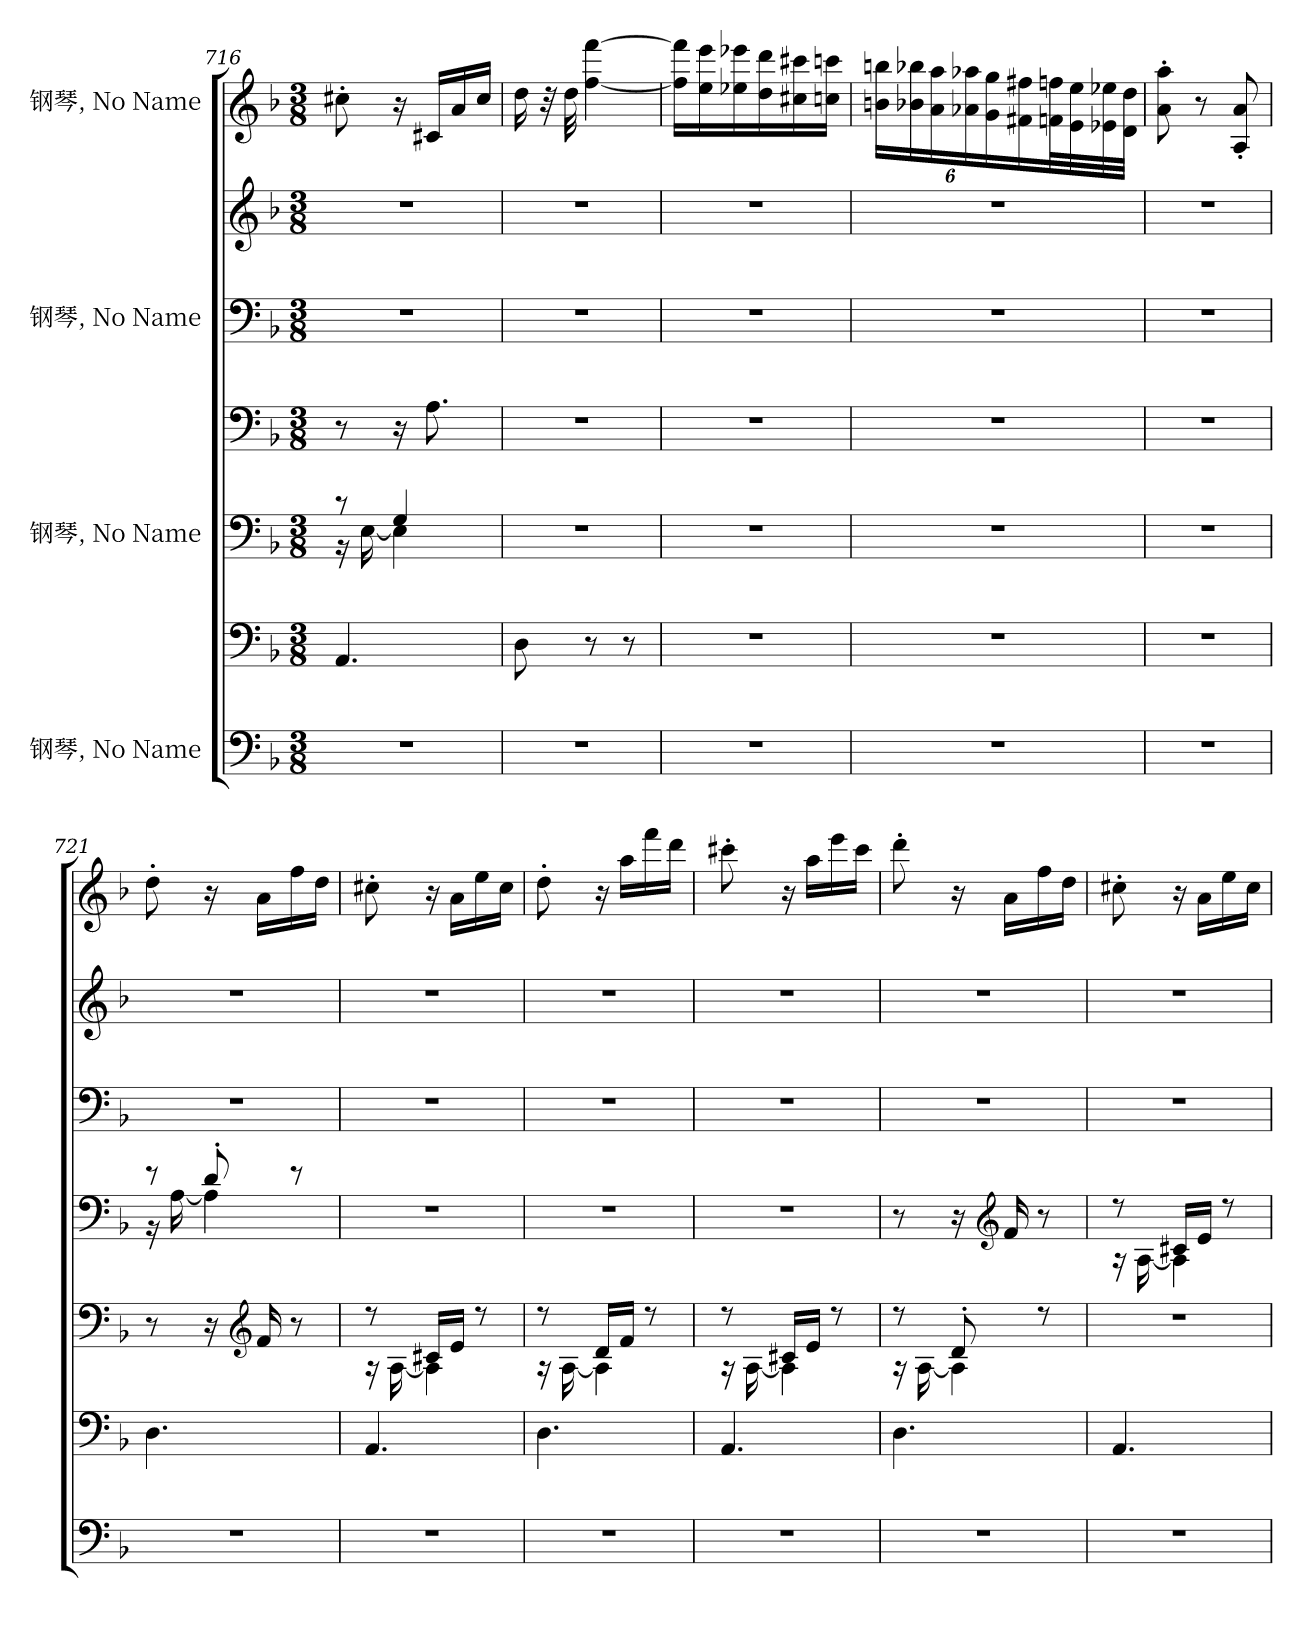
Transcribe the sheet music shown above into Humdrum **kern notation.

**kern	**kern	**kern	**kern	**kern	**kern	**kern
*part4	*part4	*part3	*part3	*part2	*part2	*part1
*staff7	*staff6	*staff5	*staff4	*staff3	*staff2	*staff1
*I"钢琴, No Name	*	*I"钢琴, No Name	*	*I"钢琴, No Name	*	*I"钢琴, No Name
*clefF4	*clefF4	*clefF4	*clefF4	*clefF4	*clefG2	*clefG2
*k[b-]	*k[b-]	*k[b-]	*k[b-]	*k[b-]	*k[b-]	*k[b-]
*M3/8	*M3/8	*M3/8	*M3/8	*M3/8	*M3/8	*M3/8
=716	=716	=716	=716	=716	=716	=716
*	*	*^	*	*	*	*
4.r	4.AA/	8r	16r	8r	4.r	4.r	8cc#X'\
.	.	.	[16E\	.	.	.	.
.	.	4G/	4E\]	16r	.	.	16r
.	.	.	.	8.A\	.	.	16c#X/LL
.	.	.	.	.	.	.	16a/
.	.	.	.	.	.	.	16cc#/JJ
*	*	*v	*v	*	*	*	*
!!LO:PB:g=z
=717	=717	=717	=717	=717	=717	=717
4.r	8D\	4.r	4.r	4.r	4.r	16dd\
.	.	.	.	.	.	32r
.	.	.	.	.	.	32dd\
.	8r	.	.	.	.	[4ff\ [4fff\
.	8r	.	.	.	.	.
=718	=718	=718	=718	=718	=718	=718
4.r	4.r	4.r	4.r	4.r	4.r	16ff\] 16fff\]LL
*	*	*	*	*	*	*MM109
.	.	.	.	.	.	16ee\ 16eee\
.	.	.	.	.	.	16ee-X\ 16eee-X\
.	.	.	.	.	.	16dd\ 16ddd\
.	.	.	.	.	.	16cc#X\ 16ccc#X\
.	.	.	.	.	.	16ccn\ 16cccn\JJ
=719	=719	=719	=719	=719	=719	=719
*	*	*	*	*	*	*Xbrackettup
*	*	*	*	*	*	*MM107
4.r	4.r	4.r	4.r	4.r	4.r	24bn\ 24bbn\LL
.	.	.	.	.	.	24b-X\ 24bb-X\
.	.	.	.	.	.	24a\ 24aa\
.	.	.	.	.	.	24a-X\ 24aa-X\
.	.	.	.	.	.	24g\ 24gg\
.	.	.	.	.	.	24f#X\ 24ff#X\
*	*	*	*	*	*	*MM105
.	.	.	.	.	.	32fn\ 32ffn\L
.	.	.	.	.	.	32e\ 32ee\
*	*	*	*	*	*	*MM103
.	.	.	.	.	.	32e-X\ 32ee-X\
*	*	*	*	*	*	*MM102
.	.	.	.	.	.	32d\ 32dd\JJJ
=720	=720	=720	=720	=720	=720	=720
*	*	*	*	*	*	*MM96
4.r	4.r	4.r	4.r	4.r	4.r	8a\' 8aa\'
.	.	.	.	.	.	8r
.	.	.	.	.	.	8A/' 8a/'
!!LO:PB:g=z
=721	=721	=721	=721	=721	=721	=721
*	*	*	*	*	*	*MM111
*	*	*	*^	*	*	*
4.r	4.D\	8r	8r	16r	4.r	4.r	8dd'\
.	.	.	.	[16A\	.	.	.
.	.	16r	8d'/	4A\]	.	.	16r
*	*	*clefG2	*	*	*	*	*
.	.	16f/	.	.	.	.	16a\LL
.	.	8r	8r	.	.	.	16ff\
.	.	.	.	.	.	.	16dd\JJ
*	*	*	*v	*v	*	*	*
=722	=722	=722	=722	=722	=722	=722
*	*	*^	*	*	*	*
4.r	4.AA/	8r	16r	4.r	4.r	4.r	8cc#X'\
.	.	.	[16A\	.	.	.	.
.	.	16c#X/LL	4A\]	.	.	.	16r
.	.	16e/JJ	.	.	.	.	16a\LL
.	.	8r	.	.	.	.	16ee\
.	.	.	.	.	.	.	16cc#\JJ
=723	=723	=723	=723	=723	=723	=723	=723
4.r	4.D\	8r	16r	4.r	4.r	4.r	8dd'\
.	.	.	[16A\	.	.	.	.
.	.	16d/LL	4A\]	.	.	.	16r
.	.	16f/JJ	.	.	.	.	16aa\LL
.	.	8r	.	.	.	.	16fff\
.	.	.	.	.	.	.	16ddd\JJ
=724	=724	=724	=724	=724	=724	=724	=724
4.r	4.AA/	8r	16r	4.r	4.r	4.r	8ccc#X'\
.	.	.	[16A\	.	.	.	.
.	.	16c#X/LL	4A\]	.	.	.	16r
.	.	16e/JJ	.	.	.	.	16aa\LL
.	.	8r	.	.	.	.	16eee\
.	.	.	.	.	.	.	16ccc#\JJ
!!LO:PB:g=z
=725	=725	=725	=725	=725	=725	=725	=725
4.r	4.D\	8r	16r	8r	4.r	4.r	8ddd'\
.	.	.	[16A\	.	.	.	.
.	.	8d'/	4A\]	16r	.	.	16r
*	*	*	*	*clefG2	*	*	*
.	.	.	.	16f/	.	.	16a\LL
.	.	8r	.	8r	.	.	16ff\
.	.	.	.	.	.	.	16dd\JJ
*	*	*v	*v	*	*	*	*
=726	=726	=726	=726	=726	=726	=726
*	*	*	*^	*	*	*
4.r	4.AA/	4.r	8r	16r	4.r	4.r	8cc#X'\
.	.	.	.	[16A\	.	.	.
.	.	.	16c#X/LL	4A\]	.	.	16r
.	.	.	16e/JJ	.	.	.	16a\LL
.	.	.	8r	.	.	.	16ee\
.	.	.	.	.	.	.	16cc#\JJ
*	*	*	*v	*v	*	*	*
=	=	=	=	=	=	=
*-	*-	*-	*-	*-	*-	*-
